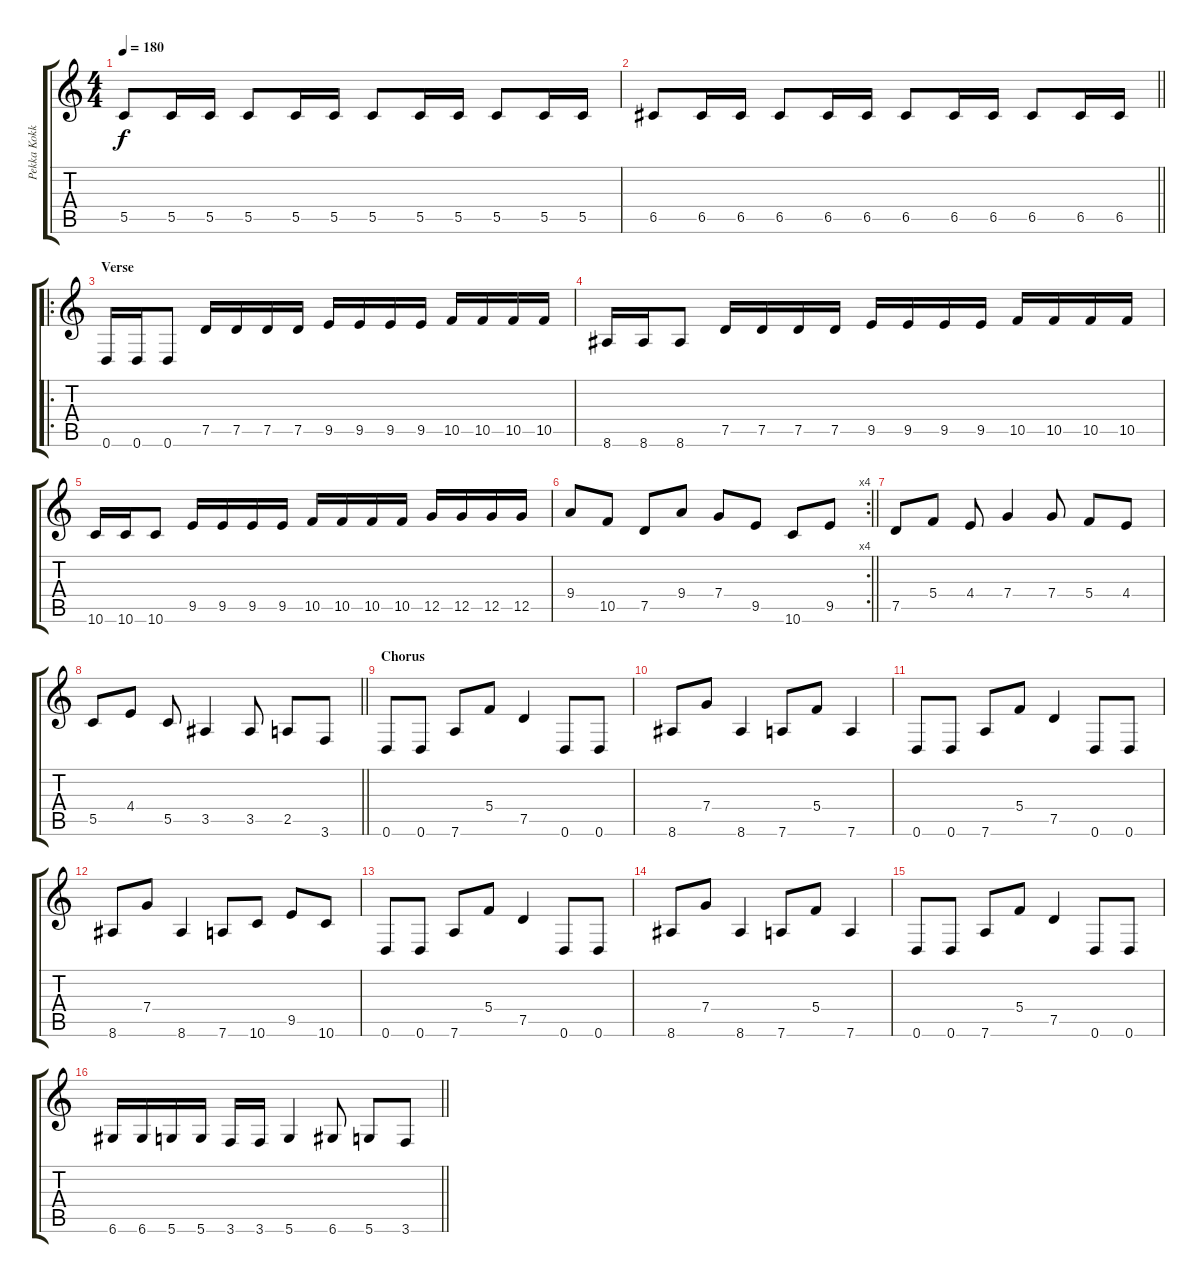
\track ("Pekka Kokko" "Pekka Kokk") {instrument distortionguitar}
\staff {score tabs}
\tuning (D4 A3 F3 C3 G2 D2) {hide}
\ts (4 4)
\tempo 180
\clef g2
\ks c
5.5.8{dy f} 5.5.16 5.5.16 5.5.8 5.5.16 5.5.16 5.5.8 5.5.16 5.5.16 5.5.8 5.5.16 5.5.16 |
\barLineRight lightlight
6.5.8 6.5.16 6.5.16 6.5.8 6.5.16 6.5.16 6.5.8 6.5.16 6.5.16 6.5.8 6.5.16 6.5.16 |
\ro
\section ("" "Verse")
0.6.16 0.6.16 0.6.8 7.5.16 7.5.16 7.5.16 7.5.16 9.5.16 9.5.16 9.5.16 9.5.16 10.5.16 10.5.16 10.5.16 10.5.16 |
8.6.16 8.6.16 8.6.8 7.5.16 7.5.16 7.5.16 7.5.16 9.5.16 9.5.16 9.5.16 9.5.16 10.5.16 10.5.16 10.5.16 10.5.16 |
10.6.16 10.6.16 10.6.8 9.5.16 9.5.16 9.5.16 9.5.16 10.5.16 10.5.16 10.5.16 10.5.16 12.5.16 12.5.16 12.5.16 12.5.16 |
\rc 4
\barLineRight lightlight
9.4.8 10.5.8 7.5.8 9.4.8 7.4.8 9.5.8 10.6.8 9.5.8 |
7.5.8 5.4.8 4.4.8 7.4.4 7.4.8 5.4.8 4.4.8 |
\barLineRight lightlight
5.5.8 4.4.8 5.5.8 3.5.4 3.5.8 2.5.8 3.6.8 |
\section ("" "Chorus")
0.6.8 0.6.8 7.6.8 5.4.8 7.5.4 0.6.8 0.6.8 |
8.6.8 7.4.8 8.6.4 7.6.8 5.4.8 7.6.4 |
0.6.8 0.6.8 7.6.8 5.4.8 7.5.4 0.6.8 0.6.8 |
8.6.8 7.4.8 8.6.4 7.6.8 10.6.8 9.5.8 10.6.8 |
0.6.8 0.6.8 7.6.8 5.4.8 7.5.4 0.6.8 0.6.8 |
8.6.8 7.4.8 8.6.4 7.6.8 5.4.8 7.6.4 |
0.6.8 0.6.8 7.6.8 5.4.8 7.5.4 0.6.8 0.6.8 |
\barLineRight lightlight
6.6.16 6.6.16 5.6.16 5.6.16 3.6.16 3.6.16 5.6.4 6.6.8 5.6.8 3.6.8
